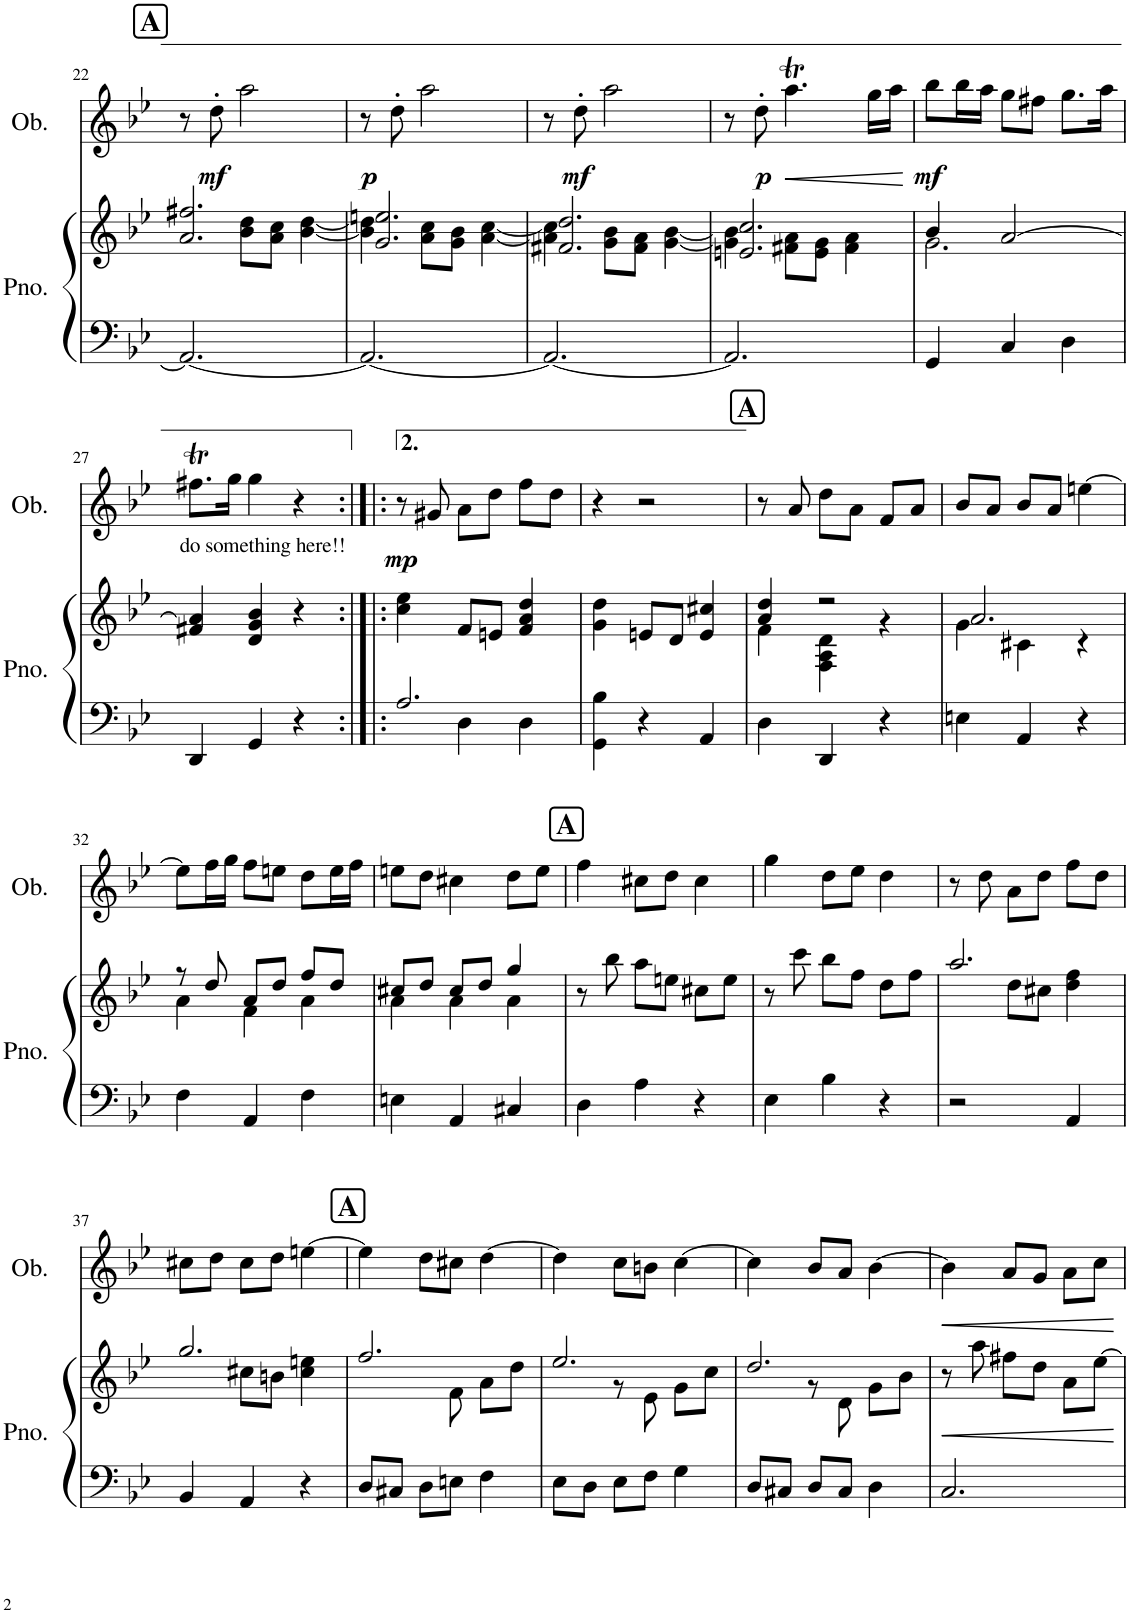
**kern	**kern	**dynam	**kern	**dynam
*part2	*part2	*part2	*part1	*part1
*staff3	*staff2	*staff2/3	*staff1	*staff1
*I"Piano	*	*	*I"Oboe	*
*I'Pno.	*	*	*I'Ob.	*
!!LO:PB:g=z
*clefF4	*clefG2	*	*clefG2	*
*k[b-e-]	*k[b-e-]	*	*k[b-e-]	*
*M3/4	*M3/4	*	*M3/4	*
!!LO:REH:place=s1:a:B:cj:fs=14:t=A
=22	=22	=22	=22	=22
*	*^	*	*	*
2.AA/_	2.a/ 2.ff#X/	4ryy	.	8r	.
!	!	!	!	!	!LO:DY:b
.	.	.	.	8dd'\	mf
.	.	8b-\ 8dd\L	.	2aa\	.
.	.	8a\ 8cc\J	.	.	.
.	.	[4b-\ [4dd\	.	.	.
=23	=23	=23	=23	=23	=23
!	!	!	!	!	!LO:DY:b
2.AA/_	2.g/ 2.een/	4b-\] 4dd\]	.	8r	p
.	.	.	.	8dd'\	.
.	.	8a\ 8cc\L	.	2aa\	.
.	.	8g\ 8b-\J	.	.	.
.	.	[4a\ [4cc\	.	.	.
=24	=24	=24	=24	=24	=24
2.AA/_	2.f#X/ 2.dd/	4a\] 4cc\]	.	8r	.
!	!	!	!	!	!LO:DY:b
.	.	.	.	8dd'\	mf
.	.	8g\ 8b-\L	.	2aa\	.
.	.	8f#\ 8a\J	.	.	.
.	.	[4g\ [4b-\	.	.	.
=25	=25	=25	=25	=25	=25
2.AA/]	2.en/ 2.cc/	4g\] 4b-\]	.	8r	.
!	!	!	!	!	!LO:DY:b
.	.	.	.	8dd'\	p
!	!	!	!	!	!LO:HP:b
.	.	8f#X\ 8a\L	.	4.aat\	<
.	.	8e\ 8g\J	.	.	.
.	.	4f#\ 4a\	.	.	.
.	.	.	.	16gg\LL	.
.	.	.	.	16aa\JJ	.
*	*v	*v	*	*	*
.	.	.	.	[
=26	=26	=26	=26	=26
*	*^	*	*	*
!	!	!	!	!	!LO:DY:b
4GG/	4b-/	2.g\	.	8bb-\L	mf
.	.	.	.	16bb-\L	.
.	.	.	.	16aa\JJ	.
4C/	[2a/	.	.	8gg\L	.
.	.	.	.	8ff#X\J	.
4D\	.	.	.	8.gg\L	.
.	.	.	.	16aa\Jk	.
*	*v	*v	*	*	*
!!LO:LB:g=z
=27	=27	=27	=27	=27
4DD/	4f#X/ 4a/]	.	8.ff#Xt\L	.
.	.	.	16gg\Jk	.
4GG/	4d/ 4g/ 4b-/	.	4gg\	.
!	!LO:TX:a:t=do something here!!	!	!	!
4r	4r	.	4r	.
=28:|!|:	=28:|!|:	=28:|!|:	=28:|!|:	=28:|!|:
*^	*	*	*	*
!	!	!	!	!	!LO:DY:b
2.A/	4ryy	4cc\ 4ee-\	.	8r	mp
.	.	.	.	8g#X/	.
.	4D\	8f/L	.	8a\L	.
.	.	8en/J	.	8dd\J	.
.	4D\	4f/ 4a/ 4dd/	.	8ff\L	.
.	.	.	.	8dd\J	.
*v	*v	*	*	*	*
=29	=29	=29	=29	=29
4GG\ 4B-\	4g\ 4dd\	.	4r	.
4r	8en/L	.	2r	.
.	8d/J	.	.	.
4AA/	4e/ 4cc#X/	.	.	.
!!LO:REH:place=s1:a:B:cj:fs=14:t=A
=30	=30	=30	=30	=30
*	*^	*	*	*
4D\	4a/ 4dd/	4f\	.	8r	.
.	.	.	.	8a/	.
4DD/	2r	4F\ 4A\ 4d\	.	8dd\L	.
.	.	.	.	8a\J	.
4r	.	4r	.	8f/L	.
.	.	.	.	8a/J	.
=31	=31	=31	=31	=31	=31
4En\	2.a/	4g\	.	8b-/L	.
.	.	.	.	8a/J	.
4AA/	.	4c#X\	.	8b-/L	.
.	.	.	.	8a/J	.
4r	.	4r	.	[4een\	.
!!LO:LB:g=z
=32	=32	=32	=32	=32	=32
4F\	8r	4a\	.	8ee\L]	.
.	8dd/	.	.	16ff\L	.
.	.	.	.	16gg\JJ	.
4AA/	8a/L	4f\	.	8ff\L	.
.	8dd/J	.	.	8een\J	.
4F\	8ff/L	4a\	.	8dd\L	.
.	8dd/J	.	.	16ee\L	.
.	.	.	.	16ff\JJ	.
=33	=33	=33	=33	=33	=33
4En\	8cc#X/L	4a\	.	8een\L	.
.	8dd/J	.	.	8dd\J	.
4AA/	8cc#/L	4a\	.	4cc#X\	.
.	8dd/J	.	.	.	.
4C#X/	4gg/	4a\	.	8dd\L	.
.	.	.	.	8ee\J	.
*	*v	*v	*	*	*
!!LO:REH:place=s1:a:B:cj:fs=14:t=A
=34	=34	=34	=34	=34
4D\	8r	.	4ff\	.
.	8bb-\	.	.	.
4A\	8aa\L	.	8cc#X\L	.
.	8een\J	.	8dd\J	.
4r	8cc#X\L	.	4cc#\	.
.	8ee\J	.	.	.
=35	=35	=35	=35	=35
4E-\	8r	.	4gg\	.
.	8ccc\	.	.	.
4B-\	8bb-\L	.	8dd\L	.
.	8ff\J	.	8ee-\J	.
4r	8dd\L	.	4dd\	.
.	8ff\J	.	.	.
=36	=36	=36	=36	=36
*	*^	*	*	*
2r	2.aa/	4ryy	.	8r	.
.	.	.	.	8dd\	.
.	.	8dd\L	.	8a\L	.
.	.	8cc#X\J	.	8dd\J	.
4AA/	.	4dd\ 4ff\	.	8ff\L	.
.	.	.	.	8dd\J	.
!!LO:LB:g=z
=37	=37	=37	=37	=37	=37
4BB-/	2.gg/	4ryy	.	8cc#X\L	.
.	.	.	.	8dd\J	.
4AA/	.	8cc#X\L	.	8cc#\L	.
.	.	8bn\J	.	8dd\J	.
4r	.	4cc#\ 4een\	.	[4een\	.
!!LO:REH:place=s1:a:B:cj:fs=14:t=A
=38	=38	=38	=38	=38	=38
8D/L	2.ff/	4.ryy	.	4ee\]	.
8C#X/J	.	.	.	.	.
8D\L	.	.	.	8dd\L	.
8En\J	.	8f\	.	8cc#X\J	.
4F\	.	8a\L	.	[4dd\	.
.	.	8dd\J	.	.	.
=39	=39	=39	=39	=39	=39
8E-\L	2.ee-/	4ryy	.	4dd\]	.
8D\J	.	.	.	.	.
8E-\L	.	8r	.	8cc\L	.
8F\J	.	8e-\	.	8bn\J	.
4G\	.	8g\L	.	[4cc\	.
.	.	8cc\J	.	.	.
=40	=40	=40	=40	=40	=40
8D/L	2.dd/	4ryy	.	4cc\]	.
8C#X/J	.	.	.	.	.
8D/L	.	8r	.	8b-/L	.
8C#/J	.	8d\	.	8a/J	.
4D\	.	8g\L	.	[4b-\	.
.	.	8b-\J	.	.	.
=41	=41	=41	=41	=41	=41
!	!	!	!LO:HP:b	!	!LO:HP:b
*	*v	*v	*	*	*
2.C/	8r	<	4b-\]	<
.	8aa\	.	.	.
.	8ff#X\L	.	8a/L	.
.	8dd\J	.	8g/J	.
.	8a\L	.	8a\L	.
.	[8ee-\J	.	8cc\J	.
.	.	[	.	[
=	=	=	=	=
*-	*-	*-	*-	*-
